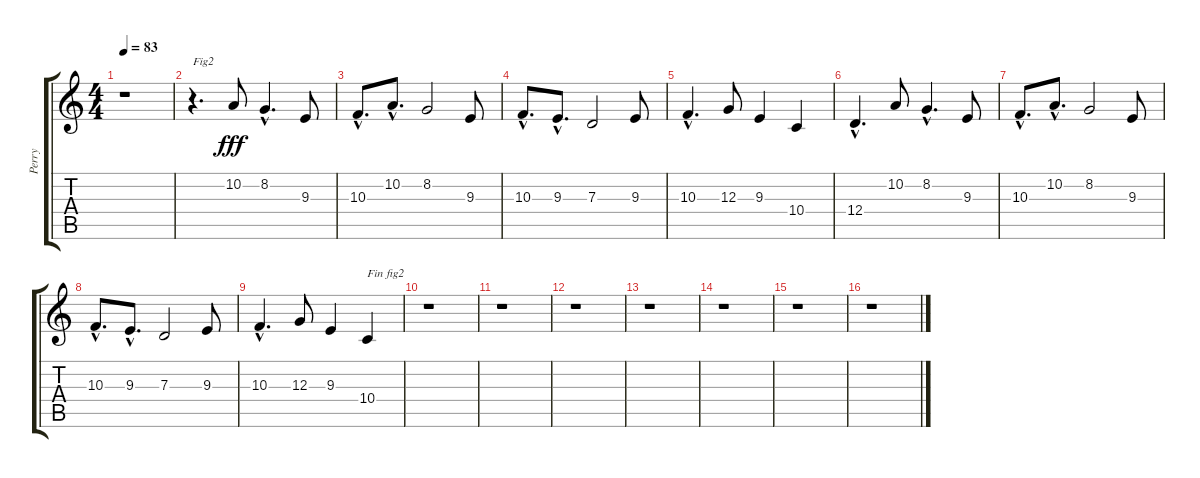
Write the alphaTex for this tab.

\track ("Perry" "Perry") {instrument brightacousticpiano}
\staff {score tabs}
\tuning (E4 B3 G3 D3 A2 E2) {hide}
\ts (4 4)
\tempo 83
\clef g2
\ks c
r.1{dy fff} |
r.4{d txt "Fig2"} 10.2.8 8.2{hac}.4{d} 9.3.8 |
10.3{hac}.8{d} 10.2{hac}.8{d} 8.2.2 9.3.8 |
10.3{hac}.8{d} 9.3{hac}.8{d} 7.3.2 9.3.8 |
10.3{hac}.4{d} 12.3.8 9.3.4 10.4.4 |
12.4{hac}.4{d} 10.2.8 8.2{hac}.4{d} 9.3.8 |
10.3{hac}.8{d} 10.2{hac}.8{d} 8.2.2 9.3.8 |
10.3{hac}.8{d} 9.3{hac}.8{d} 7.3.2 9.3.8 |
10.3{hac}.4{d} 12.3.8 9.3.4 10.4.4{txt "Fin fig2"} |
r.1 |
r.1 |
r.1 |
r.1 |
r.1 |
r.1 |
r.1
